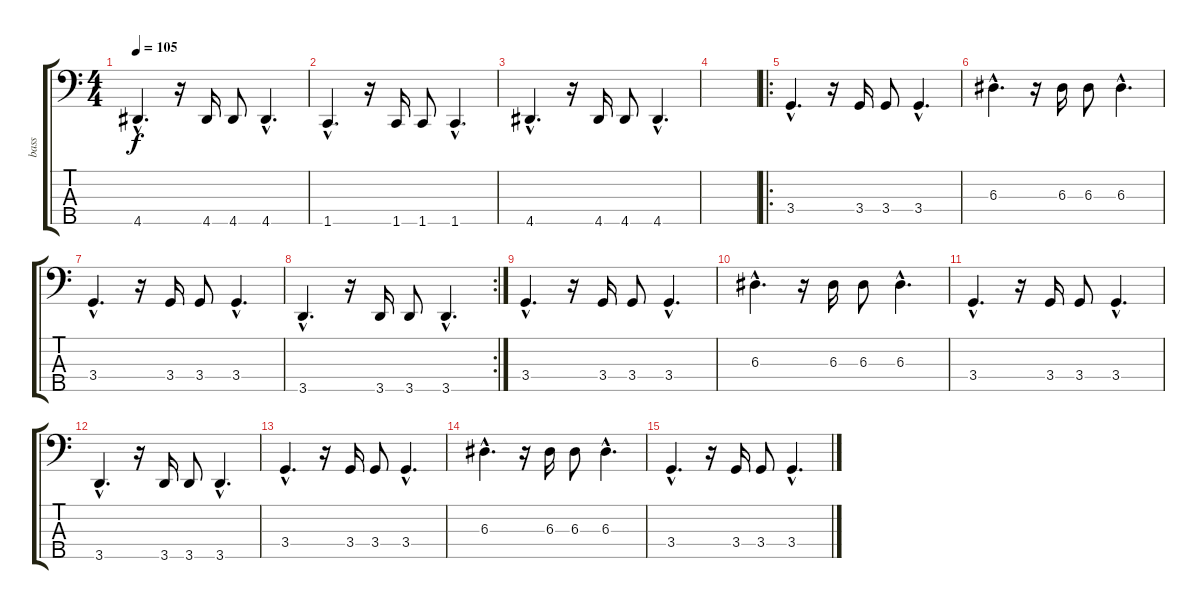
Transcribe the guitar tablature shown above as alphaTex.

\track ("bass" "bass") {instrument electricguitarclean}
\staff {score tabs}
\tuning (G2 D2 A1 E1 B0) {hide}
\ts (4 4)
\tempo 105
\clef f4
\ks c
4.5{hac}.4{d dy f} r.16 4.5.16 4.5.8 4.5{hac}.4{d} |
1.5{hac}.4{d} r.16 1.5.16 1.5.8 1.5{hac}.4{d} |
4.5{hac}.4{d} r.16 4.5.16 4.5.8 4.5{hac}.4{d} |
|
\ro
3.4{hac}.4{d} r.16 3.4.16 3.4.8 3.4{hac}.4{d} |
6.3{hac}.4{d} r.16 6.3.16 6.3.8 6.3{hac}.4{d} |
3.4{hac}.4{d} r.16 3.4.16 3.4.8 3.4{hac}.4{d} |
\rc 2
3.5{hac}.4{d} r.16 3.5.16 3.5.8 3.5{hac}.4{d} |
3.4{hac}.4{d} r.16 3.4.16 3.4.8 3.4{hac}.4{d} |
6.3{hac}.4{d} r.16 6.3.16 6.3.8 6.3{hac}.4{d} |
3.4{hac}.4{d} r.16 3.4.16 3.4.8 3.4{hac}.4{d} |
3.5{hac}.4{d} r.16 3.5.16 3.5.8 3.5{hac}.4{d} |
3.4{hac}.4{d} r.16 3.4.16 3.4.8 3.4{hac}.4{d} |
6.3{hac}.4{d} r.16 6.3.16 6.3.8 6.3{hac}.4{d} |
3.4{hac}.4{d} r.16 3.4.16 3.4.8 3.4{hac}.4{d}
